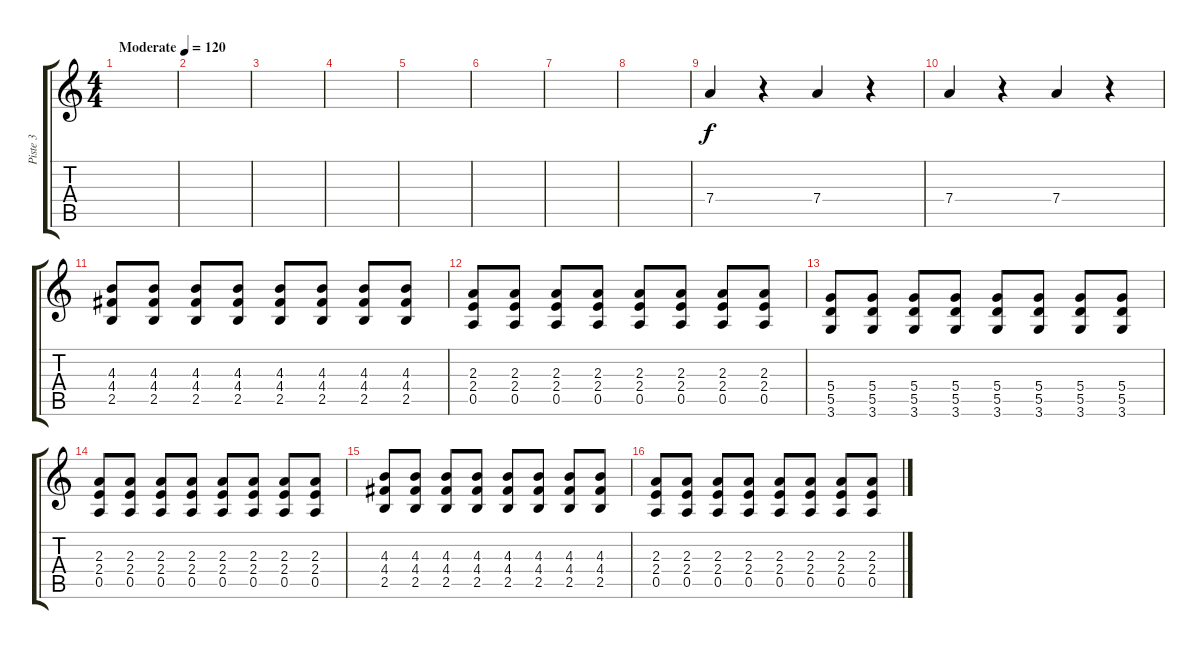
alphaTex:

\track ("Piste 3" "Piste 3") {instrument acousticguitarsteel}
\staff {score tabs}
\tuning (E4 B3 G3 D3 A2 E2) {hide}
\ts (4 4)
\tempo (120 "Moderate")
\clef g2
\ks c
|
|
|
|
|
|
|
|
7.4.4 r.4 7.4.4 r.4 |
7.4.4 r.4 7.4.4 r.4 |
(4.3 4.4 2.5).8 (4.3 4.4 2.5).8 (4.3 4.4 2.5).8 (4.3 4.4 2.5).8 (4.3 4.4 2.5).8 (4.3 4.4 2.5).8 (4.3 4.4 2.5).8 (4.3 4.4 2.5).8 |
(2.3 2.4 0.5).8 (2.3 2.4 0.5).8 (2.3 2.4 0.5).8 (2.3 2.4 0.5).8 (2.3 2.4 0.5).8 (2.3 2.4 0.5).8 (2.3 2.4 0.5).8 (2.3 2.4 0.5).8 |
(5.4 5.5 3.6).8 (5.4 5.5 3.6).8 (5.4 5.5 3.6).8 (5.4 5.5 3.6).8 (5.4 5.5 3.6).8 (5.4 5.5 3.6).8 (5.4 5.5 3.6).8 (5.4 5.5 3.6).8 |
(2.3 2.4 0.5).8 (2.3 2.4 0.5).8 (2.3 2.4 0.5).8 (2.3 2.4 0.5).8 (2.3 2.4 0.5).8 (2.3 2.4 0.5).8 (2.3 2.4 0.5).8 (2.3 2.4 0.5).8 |
(4.3 4.4 2.5).8 (4.3 4.4 2.5).8 (4.3 4.4 2.5).8 (4.3 4.4 2.5).8 (4.3 4.4 2.5).8 (4.3 4.4 2.5).8 (4.3 4.4 2.5).8 (4.3 4.4 2.5).8 |
(2.3 2.4 0.5).8 (2.3 2.4 0.5).8 (2.3 2.4 0.5).8 (2.3 2.4 0.5).8 (2.3 2.4 0.5).8 (2.3 2.4 0.5).8 (2.3 2.4 0.5).8 (2.3 2.4 0.5).8
